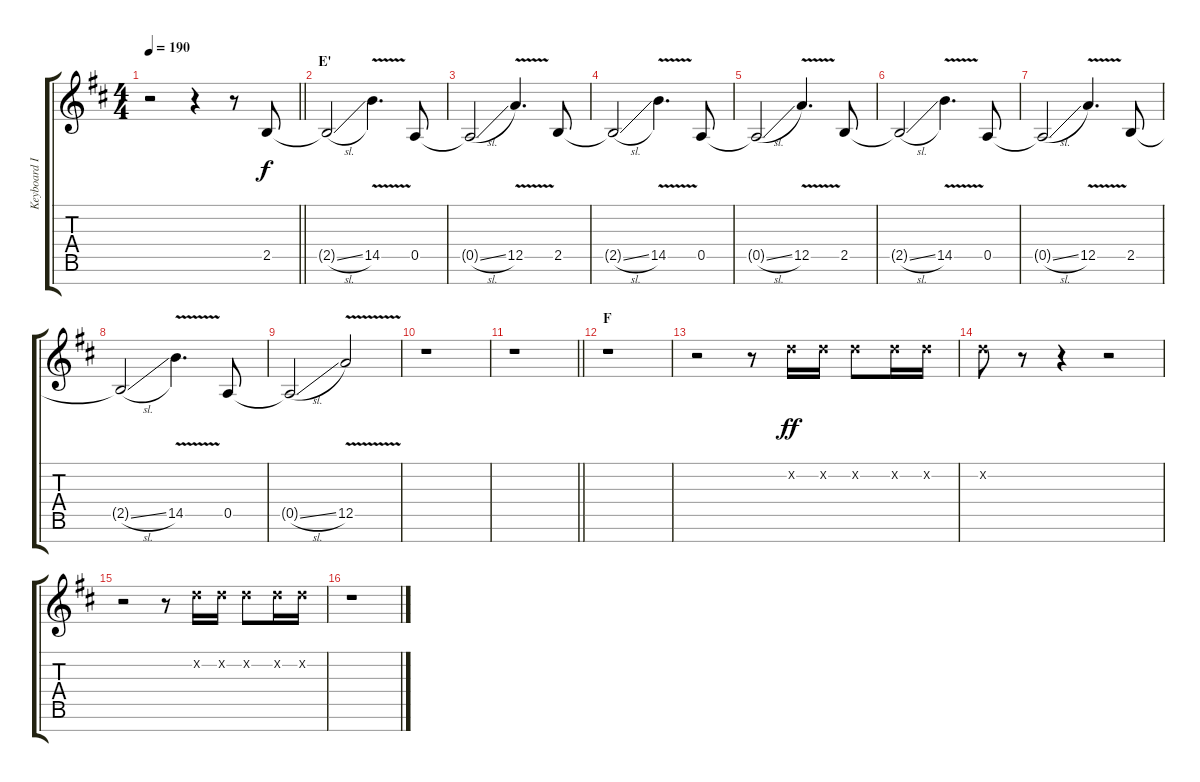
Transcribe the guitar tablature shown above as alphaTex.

\track ("Keyboard I" "Keyboard I") {instrument lead2sawtooth}
\staff {score tabs}
\tuning (E5 B4 G4 D4 A3 E3 B2) {hide}
\ts (4 4)
\tempo 190
\clef g2
\barLineRight lightlight
\ks d
r.2{dy f} r.4 r.8 2.5.8 |
\section ("" "E'")
2.5{sl t}.2 14.5{v}.4{d} 0.5.8 |
0.5{sl t}.2 12.5{v}.4{d} 2.5.8 |
2.5{sl t}.2 14.5{v}.4{d} 0.5.8 |
0.5{sl t}.2 12.5{v}.4{d} 2.5.8 |
2.5{sl t}.2 14.5{v}.4{d} 0.5.8 |
0.5{sl t}.2 12.5{v}.4{d} 2.5.8 |
2.5{sl t}.2 14.5{v}.4{d} 0.5.8 |
0.5{sl t}.2 12.5{v}.2 |
r.1 |
\barLineRight lightlight
r.1 |
\section ("" "F")
r.1 |
r.2 r.8 3.2{x}.16{dy ff} 3.2{x}.16 3.2{x}.8 3.2{x}.16 3.2{x}.16 |
3.2{x}.8 r.8 r.4 r.2 |
r.2 r.8 3.2{x}.16 3.2{x}.16 3.2{x}.8 3.2{x}.16 3.2{x}.16 |
r.1
